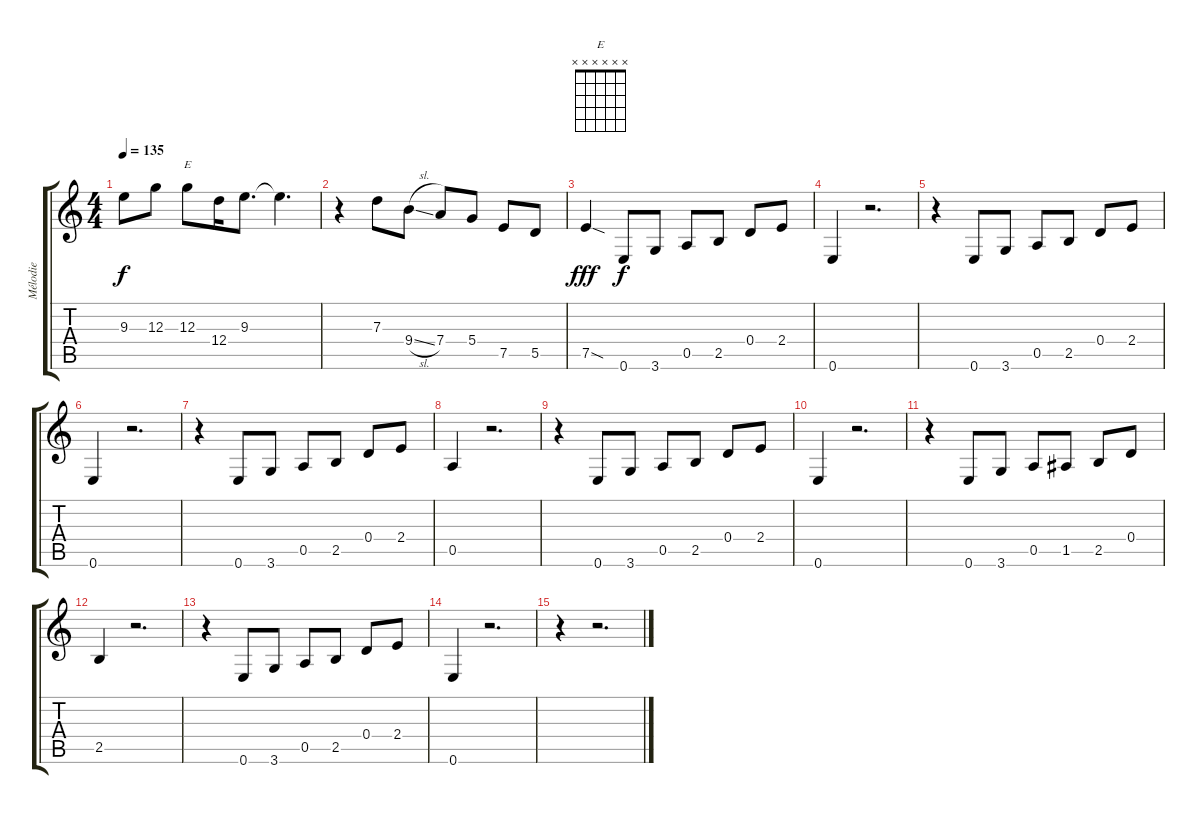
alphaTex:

\track ("Mélodie" "Mélodie") {instrument distortionguitar}
\staff {score tabs}
\tuning (E4 B3 G3 D3 A2 E2) {hide}
\chord ("E" x x x x x x)
\ts (4 4)
\tempo 135
\clef g2
\ks c
9.3.8{dy f} 12.3.8 12.3.8{ch "E"} 12.4.16 9.3.8{d} 9.3{t}.4{d} |
r.4 7.3.8 9.4{sl}.8 7.4.8 5.4.8 7.5.8 5.5.8 |
7.5{sod}.4{dy fff} 0.6.8{dy f} 3.6.8 0.5.8 2.5.8 0.4.8 2.4.8 |
0.6.4 r.2{d} |
r.4 0.6.8 3.6.8 0.5.8 2.5.8 0.4.8 2.4.8 |
0.6.4 r.2{d} |
r.4 0.6.8 3.6.8 0.5.8 2.5.8 0.4.8 2.4.8 |
0.5.4 r.2{d} |
r.4 0.6.8 3.6.8 0.5.8 2.5.8 0.4.8 2.4.8 |
0.6.4 r.2{d} |
r.4 0.6.8 3.6.8 0.5.8 1.5.8 2.5.8 0.4.8 |
2.5.4 r.2{d} |
r.4 0.6.8 3.6.8 0.5.8 2.5.8 0.4.8 2.4.8 |
0.6.4 r.2{d} |
r.4 r.2{d}
